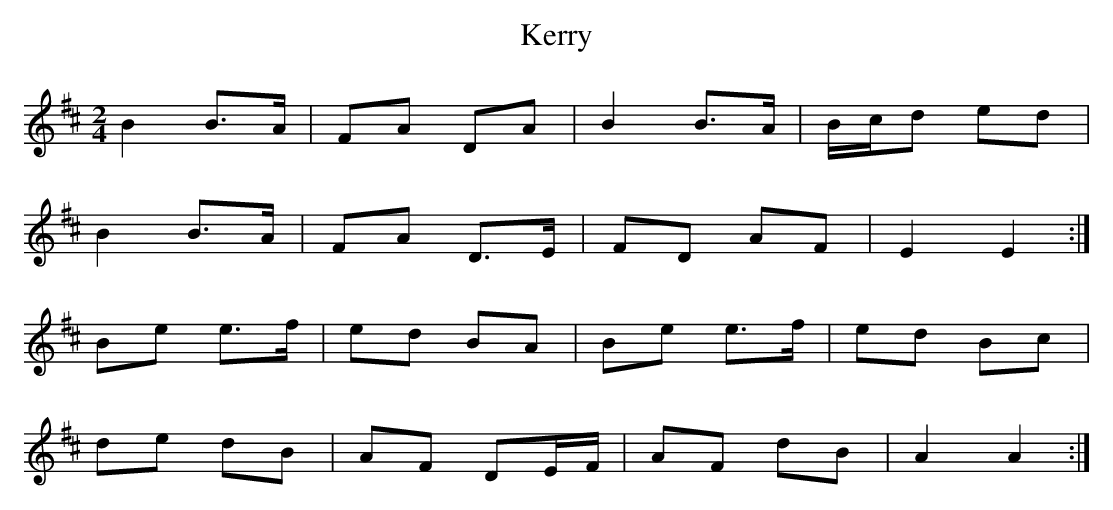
X:1
T:Kerry
M:2/4
L:1/8
K:E Dorian
B2 B>A|FA DA|B2 B>A|B/c/d ed|!
B2 B>A|FA D>E|FD AF|E2 E2:|!
Be e>f|ed BA|Be e>f|ed Bc|!
de dB|AF DE/F/|AF dB|A2 A2:|!
